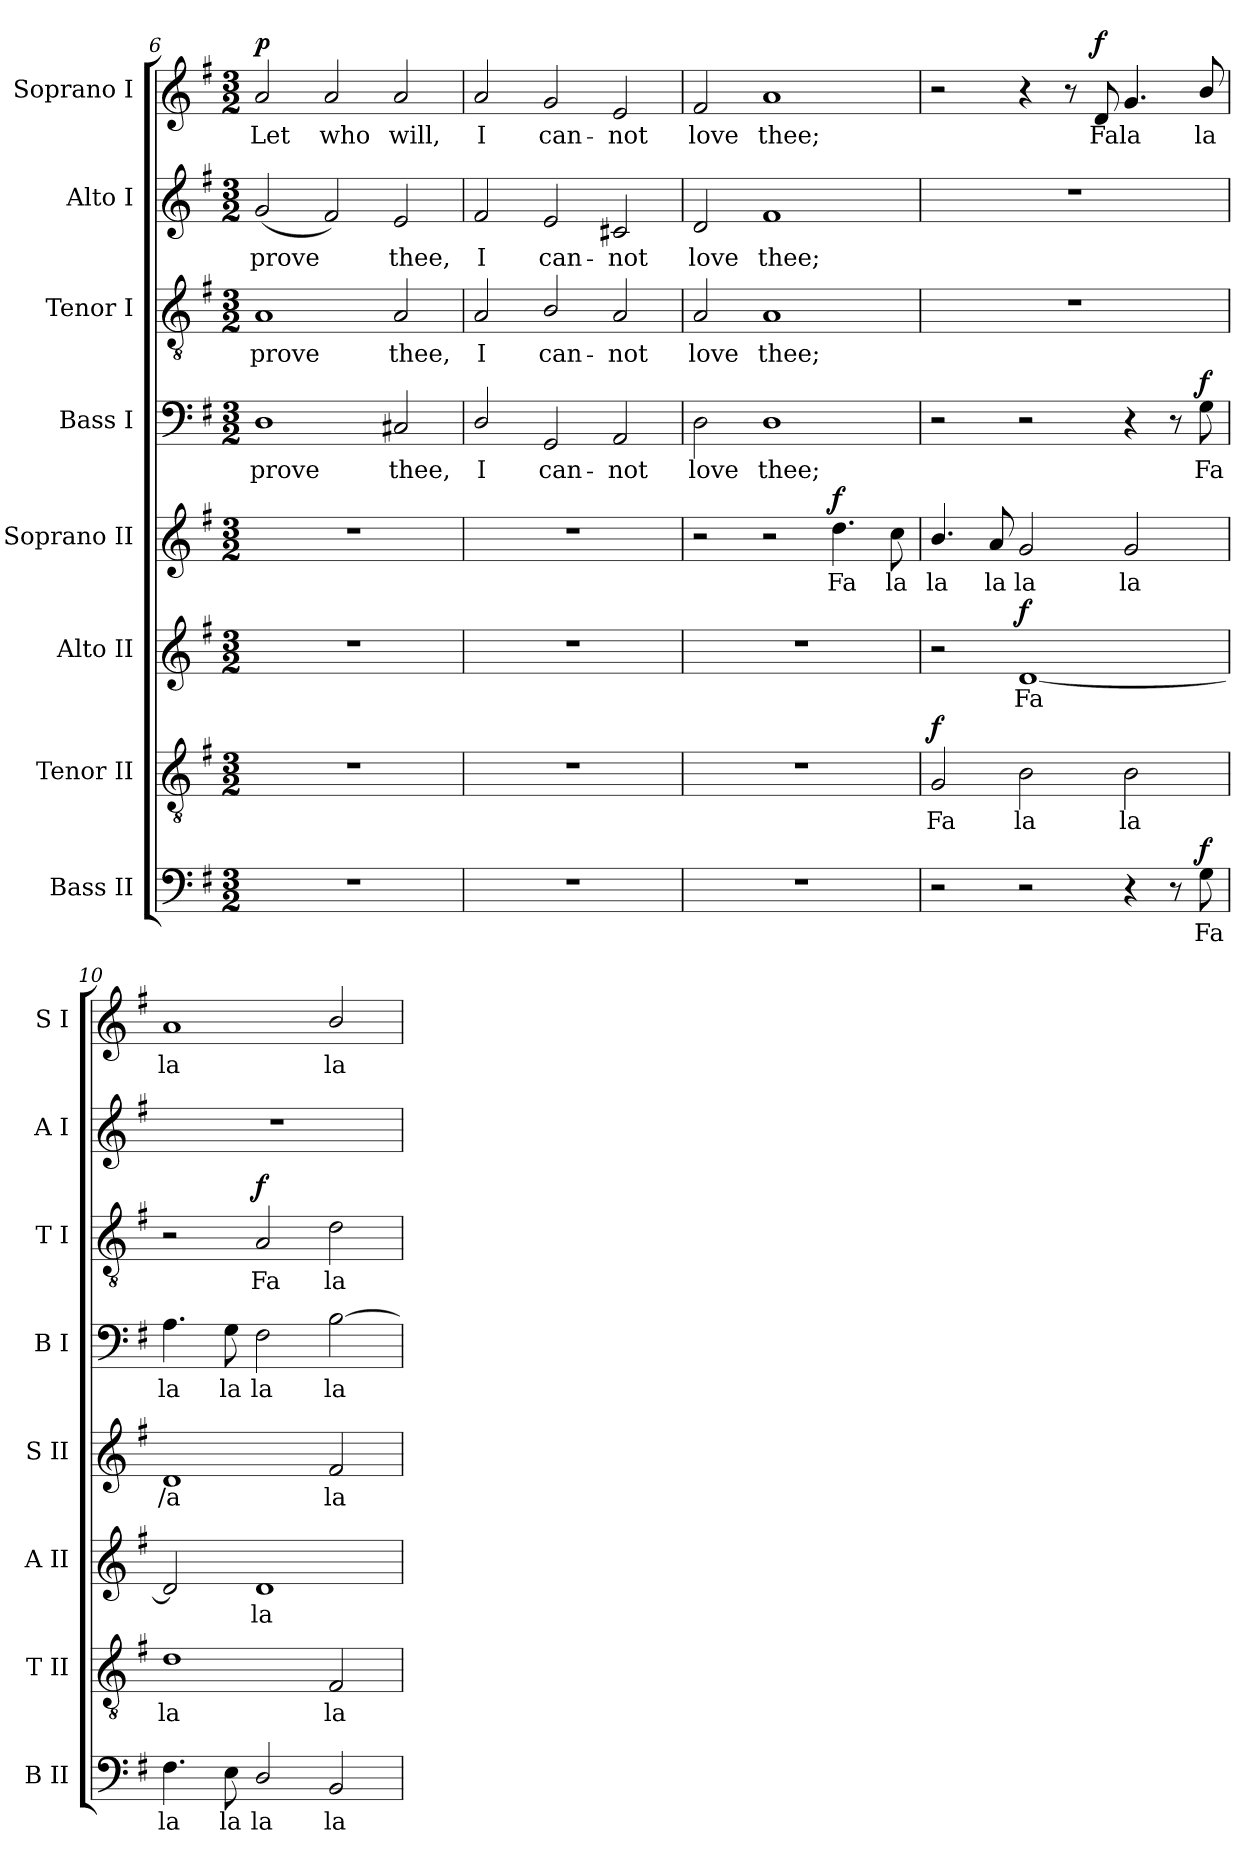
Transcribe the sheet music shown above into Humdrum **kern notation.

**kern	**text	**dynam	**kern	**text	**dynam	**kern	**text	**dynam	**kern	**text	**dynam	**kern	**text	**dynam	**kern	**text	**dynam	**kern	**text	**kern	**text	**dynam
*part8	*part8	*part8	*part7	*part7	*part7	*part6	*part6	*part6	*part5	*part5	*part5	*part4	*part4	*part4	*part3	*part3	*part3	*part2	*part2	*part1	*part1	*part1
*staff8	*staff8	*staff8	*staff7	*staff7	*staff7	*staff6	*staff6	*staff6	*staff5	*staff5	*staff5	*staff4	*staff4	*staff4	*staff3	*staff3	*staff3	*staff2	*staff2	*staff1	*staff1	*staff1
*I"Bass II	*	*	*I"Tenor II	*	*	*I"Alto II	*	*	*I"Soprano II	*	*	*I"Bass I	*	*	*I"Tenor I	*	*	*I"Alto I	*	*I"Soprano I	*	*
*I'B II	*	*	*I'T II	*	*	*I'A II	*	*	*I'S II	*	*	*I'B I	*	*	*I'T I	*	*	*I'A I	*	*I'S I	*	*
*clefF4	*	*	*clefGv2	*	*	*clefG2	*	*	*clefG2	*	*	*clefF4	*	*	*clefGv2	*	*	*clefG2	*	*clefG2	*	*
*k[f#]	*	*	*k[f#]	*	*	*k[f#]	*	*	*k[f#]	*	*	*k[f#]	*	*	*k[f#]	*	*	*k[f#]	*	*k[f#]	*	*
*G:	*	*	*G:	*	*	*G:	*	*	*G:	*	*	*G:	*	*	*G:	*	*	*G:	*	*G:	*	*
*M3/2	*	*	*M3/2	*	*	*M3/2	*	*	*M3/2	*	*	*M3/2	*	*	*M3/2	*	*	*M3/2	*	*M3/2	*	*
=6	=6	=6	=6	=6	=6	=6	=6	=6	=6	=6	=6	=6	=6	=6	=6	=6	=6	=6	=6	=6	=6	=6
!LO:N:vis=1	!	!	!LO:N:vis=1	!	!	!LO:N:vis=1	!	!	!LO:N:vis=1	!	!	!	!LO:LY:b	!	!	!LO:LY:b	!	!	!LO:LY:b	!	!LO:LY:b	!LO:DY:b
1.r	.	.	1.r	.	.	1.r	.	.	1.r	.	.	1D	prove	.	1A	prove	.	(<2g	prove	2a	Let	p
!	!	!	!	!	!	!	!	!	!	!	!	!	!	!	!	!	!	!	!	!	!LO:LY:b	!
.	.	.	.	.	.	.	.	.	.	.	.	.	.	.	.	.	.	2f#)	.	2a	who	.
!	!	!	!	!	!	!	!	!	!	!	!	!	!LO:LY:b	!	!	!LO:LY:b	!	!	!LO:LY:b	!	!LO:LY:b	!
.	.	.	.	.	.	.	.	.	.	.	.	2C#X	thee,	.	2A	thee,	.	2e	thee,	2a	will,	.
=7	=7	=7	=7	=7	=7	=7	=7	=7	=7	=7	=7	=7	=7	=7	=7	=7	=7	=7	=7	=7	=7	=7
!LO:N:vis=1	!	!	!LO:N:vis=1	!	!	!LO:N:vis=1	!	!	!LO:N:vis=1	!	!	!	!LO:LY:b	!	!	!LO:LY:b	!	!	!LO:LY:b	!	!LO:LY:b	!
1.r	.	.	1.r	.	.	1.r	.	.	1.r	.	.	2D/	I	.	2A	I	.	2f#	I	2a	I	.
!	!	!	!	!	!	!	!	!	!	!	!	!	!LO:LY:b	!	!	!LO:LY:b	!	!	!LO:LY:b	!	!LO:LY:b	!
.	.	.	.	.	.	.	.	.	.	.	.	2GG	can-	.	2B/	can-	.	2e	can-	2g	can-	.
!	!	!	!	!	!	!	!	!	!	!	!	!	!LO:LY:b	!	!	!LO:LY:b	!	!	!LO:LY:b	!	!LO:LY:b	!
.	.	.	.	.	.	.	.	.	.	.	.	2AA	-not	.	2A	-not	.	2c#X	-not	2e	-not	.
=8	=8	=8	=8	=8	=8	=8	=8	=8	=8	=8	=8	=8	=8	=8	=8	=8	=8	=8	=8	=8	=8	=8
!LO:N:vis=1	!	!	!LO:N:vis=1	!	!	!LO:N:vis=1	!	!	!	!	!	!	!LO:LY:b	!	!	!LO:LY:b	!	!	!LO:LY:b	!	!LO:LY:b	!
1.r	.	.	1.r	.	.	1.r	.	.	2r	.	.	2D	love	.	2A	love	.	2d	love	2f#	love	.
!	!	!	!	!	!	!	!	!	!	!	!	!	!LO:LY:b	!	!	!LO:LY:b	!	!	!LO:LY:b	!	!LO:LY:b	!
.	.	.	.	.	.	.	.	.	2r	.	.	1D	thee;	.	1A	thee;	.	1f#	thee;	1a	thee;	.
!	!	!	!	!	!	!	!	!	!	!LO:LY:b	!LO:DY:b	!	!	!	!	!	!	!	!	!	!	!
.	.	.	.	.	.	.	.	.	4.dd	Fa	f	.	.	.	.	.	.	.	.	.	.	.
!	!	!	!	!	!	!	!	!	!	!LO:LY:b	!	!	!	!	!	!	!	!	!	!	!	!
.	.	.	.	.	.	.	.	.	8cc	la	.	.	.	.	.	.	.	.	.	.	.	.
=9	=9	=9	=9	=9	=9	=9	=9	=9	=9	=9	=9	=9	=9	=9	=9	=9	=9	=9	=9	=9	=9	=9
!	!	!	!	!LO:LY:b	!LO:DY:b	!	!	!	!	!LO:LY:b	!	!	!	!	!LO:N:vis=1	!	!	!LO:N:vis=1	!	!	!	!
2r	.	.	2G	Fa	f	2r	.	.	4.b/	la	.	2r	.	.	1.r	.	.	1.r	.	2r	.	.
!	!	!	!	!	!	!	!	!	!	!LO:LY:b	!	!	!	!	!	!	!	!	!	!	!	!
.	.	.	.	.	.	.	.	.	8a	la	.	.	.	.	.	.	.	.	.	.	.	.
!	!	!	!	!LO:LY:b	!	!	!LO:LY:b	!LO:DY:b	!	!LO:LY:b	!	!	!	!	!	!	!	!	!	!	!	!
2r	.	.	2B	la	.	[1d	Fa	f	2g	la	.	2r	.	.	.	.	.	.	.	4r	.	.
.	.	.	.	.	.	.	.	.	.	.	.	.	.	.	.	.	.	.	.	8r	.	.
!	!	!	!	!	!	!	!	!	!	!	!	!	!	!	!	!	!	!	!	!	!LO:LY:b	!LO:DY:b
.	.	.	.	.	.	.	.	.	.	.	.	.	.	.	.	.	.	.	.	8d	Fa	f
!	!	!	!	!LO:LY:b	!	!	!	!	!	!LO:LY:b	!	!	!	!	!	!	!	!	!	!	!LO:LY:b	!
4r	.	.	2B	la	.	.	.	.	2g	la	.	4r	.	.	.	.	.	.	.	4.g	la	.
8r	.	.	.	.	.	.	.	.	.	.	.	8r	.	.	.	.	.	.	.	.	.	.
!	!LO:LY:b	!LO:DY:b	!	!	!	!	!	!	!	!	!	!	!LO:LY:b	!LO:DY:b	!	!	!	!	!	!	!LO:LY:b	!
8G	Fa	f	.	.	.	.	.	.	.	.	.	8G	Fa	f	.	.	.	.	.	8b/	la	.
=10	=10	=10	=10	=10	=10	=10	=10	=10	=10	=10	=10	=10	=10	=10	=10	=10	=10	=10	=10	=10	=10	=10
!	!LO:LY:b	!	!	!LO:LY:b	!	!	!	!	!	!LO:LY:b	!	!	!LO:LY:b	!	!	!	!	!LO:N:vis=1	!	!	!LO:LY:b	!
4.F#	la	.	1d	la	.	2d]	.	.	1d	/a	.	4.A	la	.	2r	.	.	1.r	.	1a	la	.
!	!LO:LY:b	!	!	!	!	!	!	!	!	!	!	!	!LO:LY:b	!	!	!	!	!	!	!	!	!
8E	la	.	.	.	.	.	.	.	.	.	.	8G	la	.	.	.	.	.	.	.	.	.
!	!LO:LY:b	!	!	!	!	!	!LO:LY:b	!	!	!	!	!	!LO:LY:b	!	!	!LO:LY:b	!LO:DY:b	!	!	!	!	!
2D/	la	.	.	.	.	1d	la	.	.	.	.	2F#	la	.	2A	Fa	f	.	.	.	.	.
!	!LO:LY:b	!	!	!LO:LY:b	!	!	!	!	!	!LO:LY:b	!	!	!LO:LY:b	!	!	!LO:LY:b	!	!	!	!	!LO:LY:b	!
2BB	la	.	2F#	la	.	.	.	.	2f#	la	.	[2B	la	.	2d	la	.	.	.	2b/	la	.
=	=	=	=	=	=	=	=	=	=	=	=	=	=	=	=	=	=	=	=	=	=	=
*-	*-	*-	*-	*-	*-	*-	*-	*-	*-	*-	*-	*-	*-	*-	*-	*-	*-	*-	*-	*-	*-	*-
